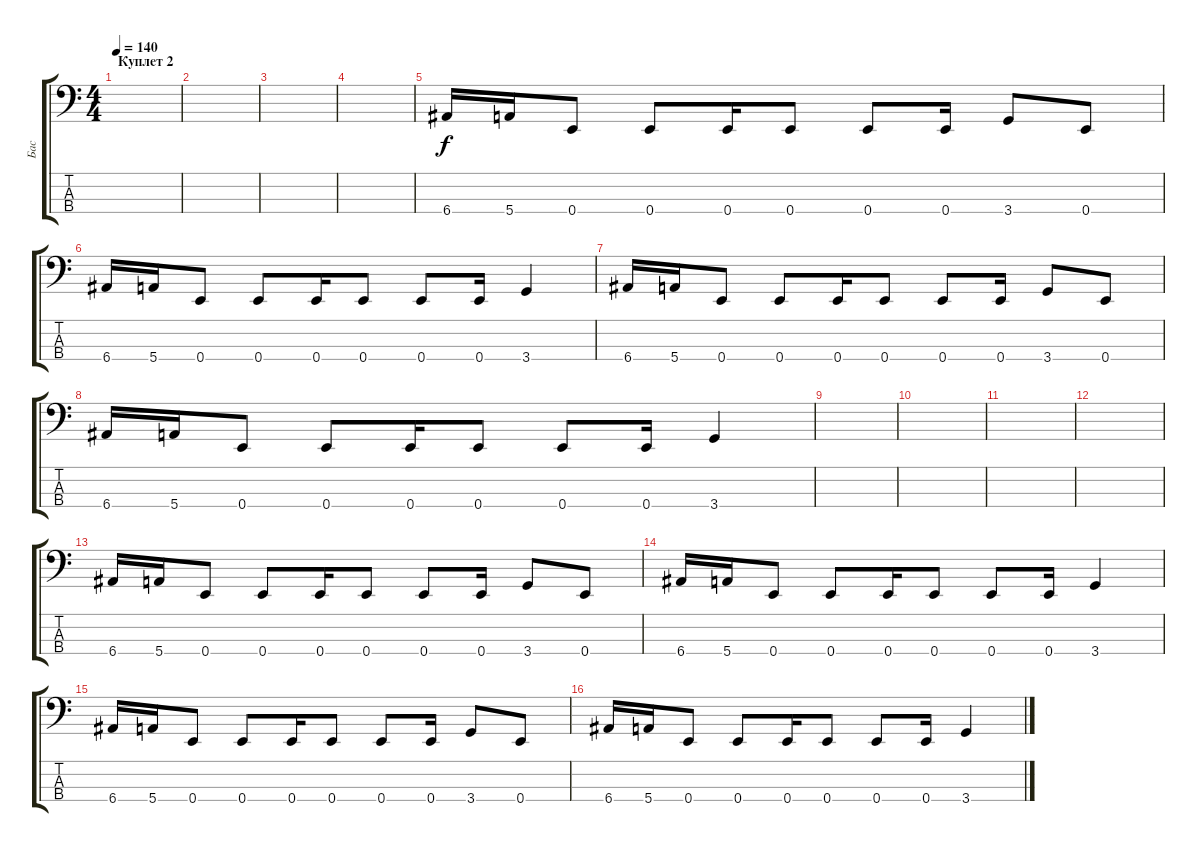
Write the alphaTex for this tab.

\track ("Бас" "Бас") {instrument electricbassfinger}
\staff {score tabs}
\tuning (G2 D2 A1 E1) {hide}
\ts (4 4)
\section ("" "Куплет 2")
\tempo 140
\clef f4
\ks c
|
|
|
|
6.4.16 5.4.16 0.4.8 0.4.8 0.4.16 0.4.8 0.4.8 0.4.16 3.4.8 0.4.8 |
6.4.16 5.4.16 0.4.8 0.4.8 0.4.16 0.4.8 0.4.8 0.4.16 3.4.4 |
6.4.16 5.4.16 0.4.8 0.4.8 0.4.16 0.4.8 0.4.8 0.4.16 3.4.8 0.4.8 |
6.4.16 5.4.16 0.4.8 0.4.8 0.4.16 0.4.8 0.4.8 0.4.16 3.4.4 |
|
|
|
|
6.4.16 5.4.16 0.4.8 0.4.8 0.4.16 0.4.8 0.4.8 0.4.16 3.4.8 0.4.8 |
6.4.16 5.4.16 0.4.8 0.4.8 0.4.16 0.4.8 0.4.8 0.4.16 3.4.4 |
6.4.16 5.4.16 0.4.8 0.4.8 0.4.16 0.4.8 0.4.8 0.4.16 3.4.8 0.4.8 |
6.4.16 5.4.16 0.4.8 0.4.8 0.4.16 0.4.8 0.4.8 0.4.16 3.4.4
